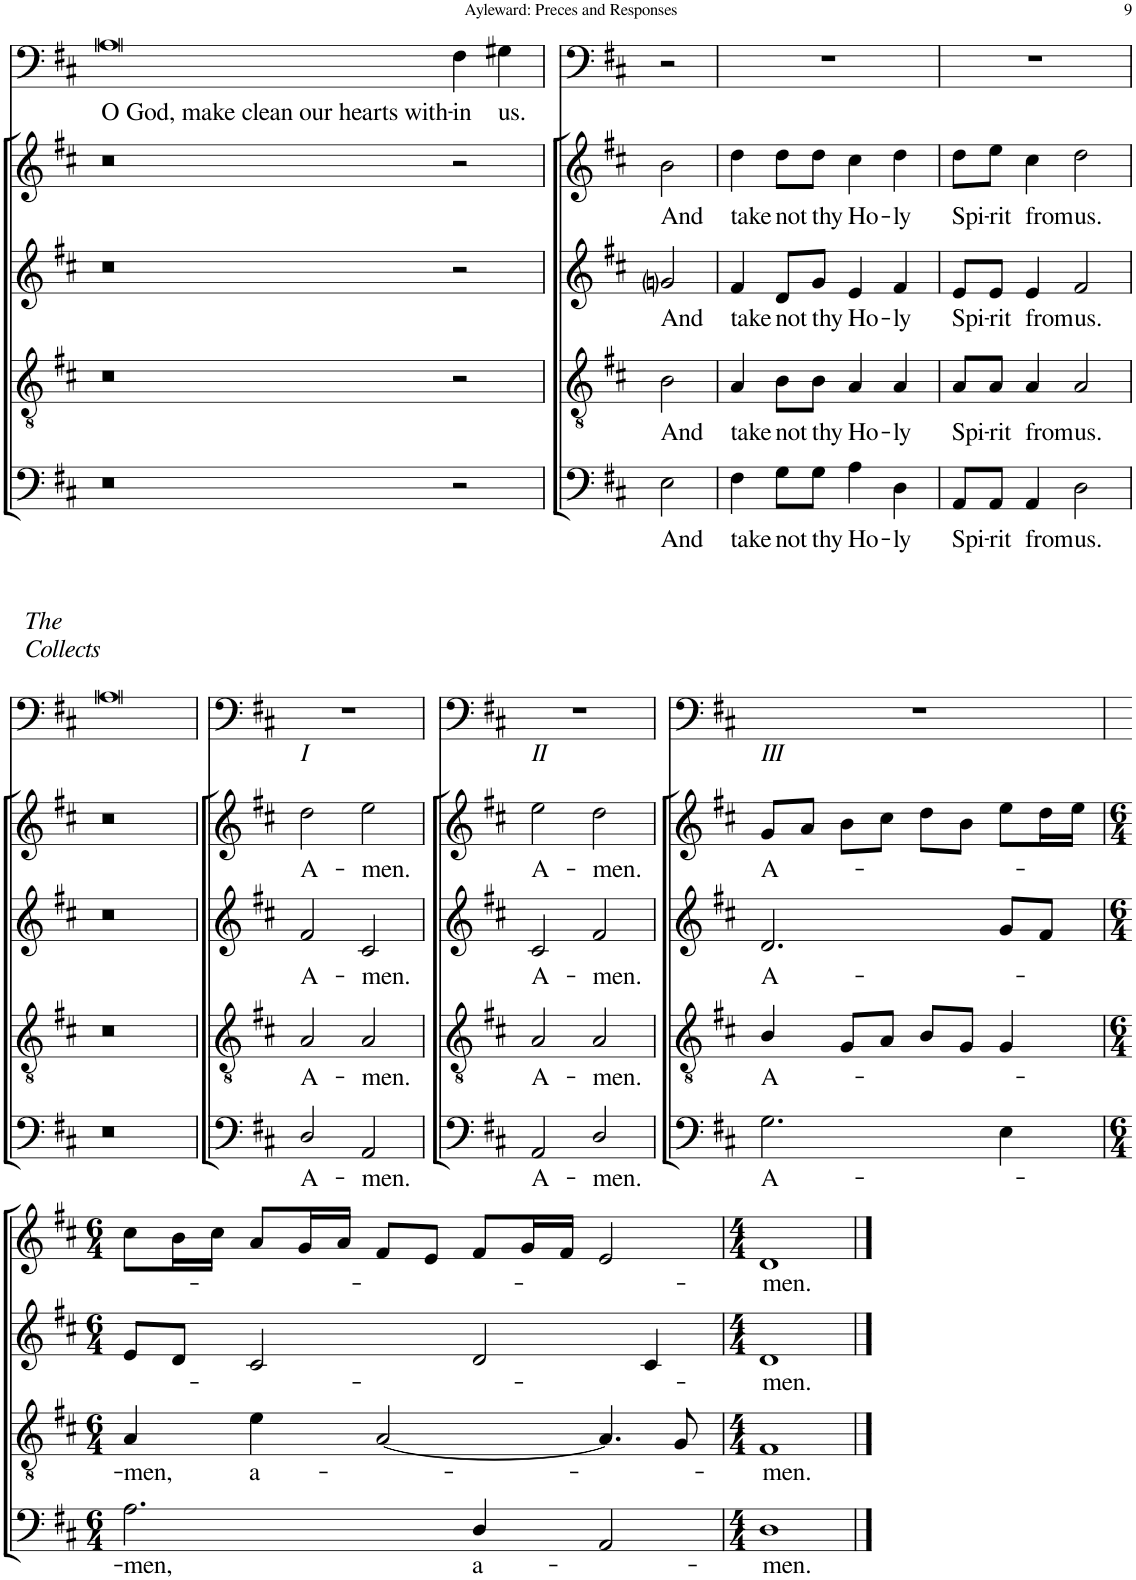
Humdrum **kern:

**kern	**text	**kern	**text	**kern	**text	**kern	**text	**kern	**text
*part5	*part5	*part4	*part4	*part3	*part3	*part2	*part2	*part1	*part1
*staff5	*staff5	*staff4	*staff4	*staff3	*staff3	*staff2	*staff2	*staff1	*staff1
*I"Bass	*	*I"Tenor	*	*I"Alto	*	*I"Soprano	*	*I"Minister	*
*I'B	*	*I'T	*	*I'A	*	*I'S	*	*	*
!!LO:PB:g=z
*clefF4	*	*clefGv2	*	*clefG2	*	*clefG2	*	*clefF4	*
*k[f#c#]	*	*k[f#c#]	*	*k[f#c#]	*	*k[f#c#]	*	*k[f#c#]	*
*M4/4	*	*M4/4	*	*M4/4	*	*M4/4	*	*M4/4	*
=63	=63	=63	=63	=63	=63	=63	=63	=63	=63
!	!	!	!	!	!	!	!	!	!LO:LY:b
1r	.	1r	.	1r	.	1r	.	[1A	O God, make clean our hearts with-
1ryy	.	1ryy	.	1ryy	.	1ryy	.	1ryy	.
!	!	!	!	!	!	!	!	!	!LO:LY:b
2r	.	2r	.	2r	.	2r	.	4F#\	-in
!	!	!	!	!	!	!	!	!	!LO:LY:b
.	.	.	.	.	.	.	.	4G#X\	us.
=64	=64	=64	=64	=64	=64	=64	=64	=64	=64
!	!LO:LY:b	!	!LO:LY:b	!	!LO:LY:b	!	!LO:LY:b	!	!
2E\	And	2B\	And	2gni/	And	2b\	And	2r	.
1r	.	1r	.	1r	.	1r	.	1A]	.
=65	=65	=65	=65	=65	=65	=65	=65	=65	=65
!	!LO:LY:b	!	!LO:LY:b	!	!LO:LY:b	!	!LO:LY:b	!	!
4F#\	take	4A/	take	4f#/	take	4dd\	take	1r	.
!	!LO:LY:b	!	!LO:LY:b	!	!LO:LY:b	!	!LO:LY:b	!	!
8G\L	not	8B\L	not	8d/L	not	8dd\L	not	.	.
!	!LO:LY:b	!	!LO:LY:b	!	!LO:LY:b	!	!LO:LY:b	!	!
8G\J	thy	8B\J	thy	8g/J	thy	8dd\J	thy	.	.
!	!LO:LY:b	!	!LO:LY:b	!	!LO:LY:b	!	!LO:LY:b	!	!
4A\	Ho-	4A/	Ho-	4e/	Ho-	4cc#\	Ho-	.	.
!	!LO:LY:b	!	!LO:LY:b	!	!LO:LY:b	!	!LO:LY:b	!	!
4D\	-ly	4A/	-ly	4f#/	-ly	4dd\	-ly	.	.
=66	=66	=66	=66	=66	=66	=66	=66	=66	=66
!	!LO:LY:b	!	!LO:LY:b	!	!LO:LY:b	!	!LO:LY:b	!	!
8AA/L	Spi-	8A/L	Spi-	8e/L	Spi-	8dd\L	Spi-	1r	.
!	!LO:LY:b	!	!LO:LY:b	!	!LO:LY:b	!	!LO:LY:b	!	!
8AA/J	-rit	8A/J	-rit	8e/J	-rit	8ee\J	-rit	.	.
!	!LO:LY:b	!	!LO:LY:b	!	!LO:LY:b	!	!LO:LY:b	!	!
4AA/	from	4A/	from	4e/	from	4cc#\	from	.	.
!	!LO:LY:b	!	!LO:LY:b	!	!LO:LY:b	!	!LO:LY:b	!	!
2D\	us.	2A/	us.	2f#/	us.	2dd\	us.	.	.
!!LO:LB:g=z
=67	=67	=67	=67	=67	=67	=67	=67	=67	=67
!	!	!	!	!	!	!	!	!LO:TX:a:i:t=The	!
!	!	!	!	!	!	!	!	!LO:TX:a:t=Collects	!
1r	.	1r	.	1r	.	1r	.	[1A	.
=68	=68	=68	=68	=68	=68	=68	=68	=68	=68
!	!	!	!	!	!	!LO:TX:a:i:t=I	!	!	!
!	!LO:LY:b	!	!LO:LY:b	!	!LO:LY:b	!	!LO:LY:b	!	!
2D/	A-	2A/	A-	2f#/	A-	2dd\	A-	1r	.
!	!LO:LY:b	!	!LO:LY:b	!	!LO:LY:b	!	!LO:LY:b	!	!
2AA/	-men.	2A/	-men.	2c#/	-men.	2ee\	-men.	.	.
1ryy	.	1ryy	.	1ryy	.	1ryy	.	1A]	.
=69	=69	=69	=69	=69	=69	=69	=69	=69	=69
!	!	!	!	!	!	!LO:TX:a:i:t=II	!	!	!
!	!LO:LY:b	!	!LO:LY:b	!	!LO:LY:b	!	!LO:LY:b	!	!
2AA/	A-	2A/	A-	2c#/	A-	2ee\	A-	1r	.
!	!LO:LY:b	!	!LO:LY:b	!	!LO:LY:b	!	!LO:LY:b	!	!
2D/	-men.	2A/	-men.	2f#/	-men.	2dd\	-men.	.	.
=70	=70	=70	=70	=70	=70	=70	=70	=70	=70
!	!	!	!	!	!	!LO:TX:a:i:t=III	!	!	!
!	!LO:LY:b	!	!LO:LY:b	!	!LO:LY:b	!	!LO:LY:b	!	!
2.G\	A-	4B/	A-	2.d/	A-	8g/L	A-	1r	.
.	.	.	.	.	.	8a/J	.	.	.
.	.	8G/L	.	.	.	8b\L	.	.	.
.	.	8A/J	.	.	.	8cc#\J	.	.	.
.	.	8B/L	.	.	.	8dd\L	.	.	.
.	.	8G/J	.	.	.	8b\J	.	.	.
4E\	.	4G/	.	8g/L	.	8ee\L	.	.	.
.	.	.	.	8f#/J	.	16dd\L	.	.	.
.	.	.	.	.	.	16ee\JJ	.	.	.
!!LO:LB:g=z
=71	=71	=71	=71	=71	=71	=71	=71	=71	=71
*M6/4	*	*M6/4	*	*M6/4	*	*M6/4	*	*M6/4	*
!	!LO:LY:b	!	!LO:LY:b	!	!	!	!	!	!
2.A\	men,	4A/	men,	8e/L	.	8cc#\L	.	1.r	.
.	.	.	.	8d/J	.	16b\L	.	.	.
.	.	.	.	.	.	16cc#\JJ	.	.	.
!	!	!	!LO:LY:b	!	!	!	!	!	!
.	.	4e\	a-	2c#/	.	8a/L	.	.	.
.	.	.	.	.	.	16g/L	.	.	.
.	.	.	.	.	.	16a/JJ	.	.	.
.	.	[2A/	.	.	.	8f#/L	.	.	.
.	.	.	.	.	.	8e/J	.	.	.
!	!LO:LY:b	!	!	!	!	!	!	!	!
4D/	a-	.	.	2d/	.	8f#/L	.	.	.
.	.	.	.	.	.	16g/L	.	.	.
.	.	.	.	.	.	16f#/JJ	.	.	.
2AA/	.	4.A/]	.	.	.	2e/	.	.	.
.	.	.	.	4c#/	.	.	.	.	.
.	.	8G/	.	.	.	.	.	.	.
=72	=72	=72	=72	=72	=72	=72	=72	=72	=72
*M4/4	*	*M4/4	*	*M4/4	*	*M4/4	*	*M4/4	*
!	!LO:LY:b	!	!LO:LY:b	!	!LO:LY:b	!	!LO:LY:b	!	!
1D	-men.	1F#	-men.	1d	-men.	1d	-men.	1r	.
==	==	==	==	==	==	==	==	==	==
*-	*-	*-	*-	*-	*-	*-	*-	*-	*-
